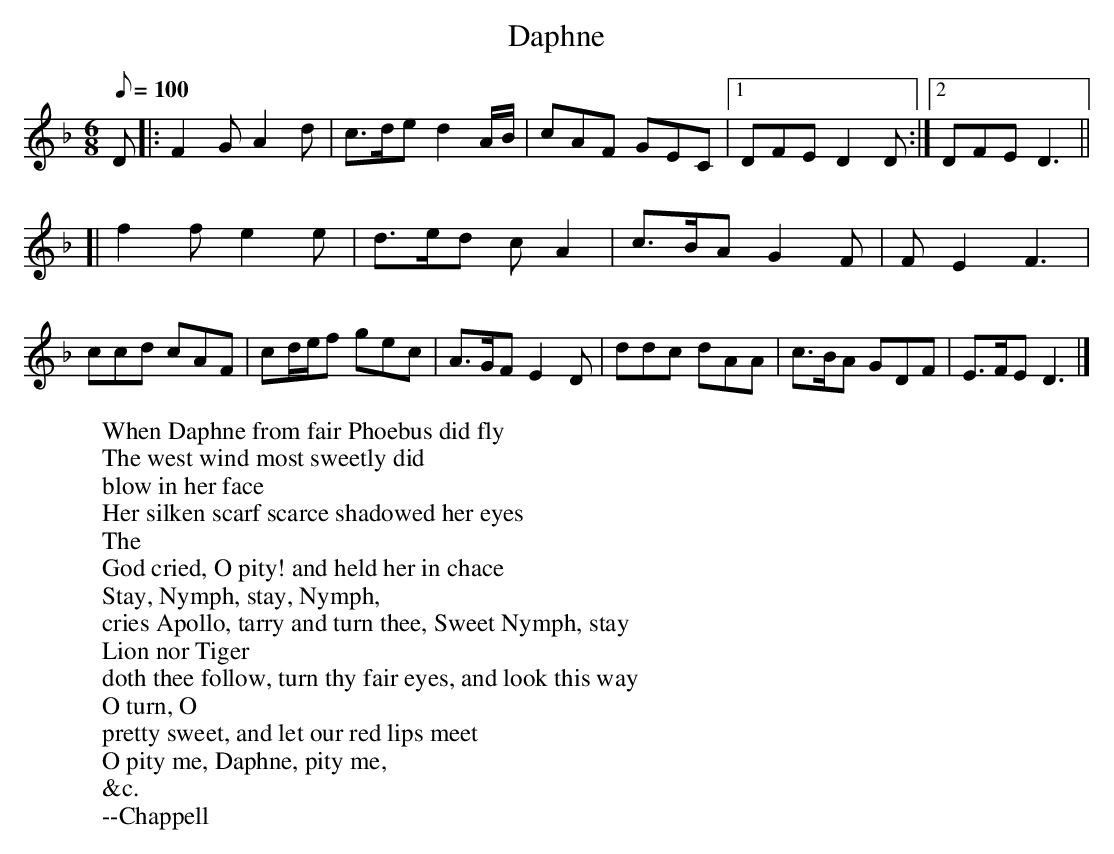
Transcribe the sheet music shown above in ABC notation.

X:1
T:Daphne
M:6/8
L:1/8
Q:100
K:DAeol
D |: F2G A2d | c>de d2 A/2B/2 | cAF GEC |1 DFE D2D :|2 DFE D3 ||
[| f2f e2e | d>ed cA2 | c>BA G2F | FE2 F3 | ccd cAF | cd/2e/2f gec | A>GF E2D | ddc dAA | c>BA GDF | E>FE D3 |]
W:When Daphne from fair Phoebus did fly
W:The west wind most sweetly did
W:blow in her face
W:Her silken scarf scarce shadowed her eyes
W:The
W:God cried, O pity! and held her in chace
W:Stay, Nymph, stay, Nymph,
W:cries Apollo, tarry and turn thee, Sweet Nymph, stay
W:Lion nor Tiger
W:doth thee follow, turn thy fair eyes, and look this way
W:O turn, O
W:pretty sweet, and let our red lips meet
W:O pity me, Daphne, pity me,
W:&c.
W:--Chappell
